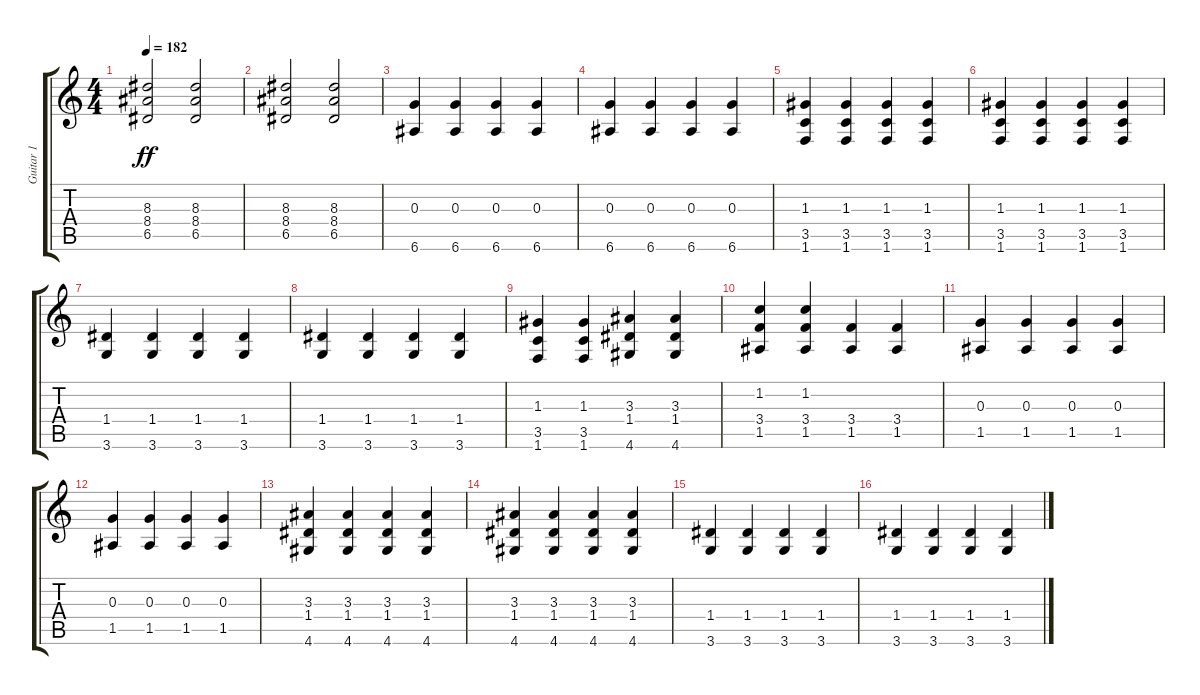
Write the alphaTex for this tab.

\track ("Guitar 1" "Guitar 1") {instrument distortionguitar}
\staff {score tabs}
\tuning (E4 B3 G3 D3 A2 E2) {hide}
\ts (4 4)
\tempo 182
\clef g2
\ks c
(8.3 8.4 6.5).2{dy ff} (8.3 8.4 6.5).2 |
(8.3 8.4 6.5).2 (8.3 8.4 6.5).2 |
(0.3 6.6).4 (0.3 6.6).4 (0.3 6.6).4 (0.3 6.6).4 |
(0.3 6.6).4 (0.3 6.6).4 (0.3 6.6).4 (0.3 6.6).4 |
(1.3 3.5 1.6).4 (1.3 3.5 1.6).4 (1.3 3.5 1.6).4 (1.3 3.5 1.6).4 |
(1.3 3.5 1.6).4 (1.3 3.5 1.6).4 (1.3 3.5 1.6).4 (1.3 3.5 1.6).4 |
(1.4 3.6).4 (1.4 3.6).4 (1.4 3.6).4 (1.4 3.6).4 |
(1.4 3.6).4 (1.4 3.6).4 (1.4 3.6).4 (1.4 3.6).4 |
(1.3 3.5 1.6).4 (1.3 3.5 1.6).4 (3.3 1.4 4.6).4 (3.3 1.4 4.6).4 |
(1.2 3.4 1.5).4 (1.2 3.4 1.5).4 (3.4 1.5).4 (3.4 1.5).4 |
(0.3 1.5).4 (0.3 1.5).4 (0.3 1.5).4 (0.3 1.5).4 |
(0.3 1.5).4 (0.3 1.5).4 (0.3 1.5).4 (0.3 1.5).4 |
(3.3 1.4 4.6).4 (3.3 1.4 4.6).4 (3.3 1.4 4.6).4 (3.3 1.4 4.6).4 |
(3.3 1.4 4.6).4 (3.3 1.4 4.6).4 (3.3 1.4 4.6).4 (3.3 1.4 4.6).4 |
(1.4 3.6).4 (1.4 3.6).4 (1.4 3.6).4 (1.4 3.6).4 |
(1.4 3.6).4 (1.4 3.6).4 (1.4 3.6).4 (1.4 3.6).4
